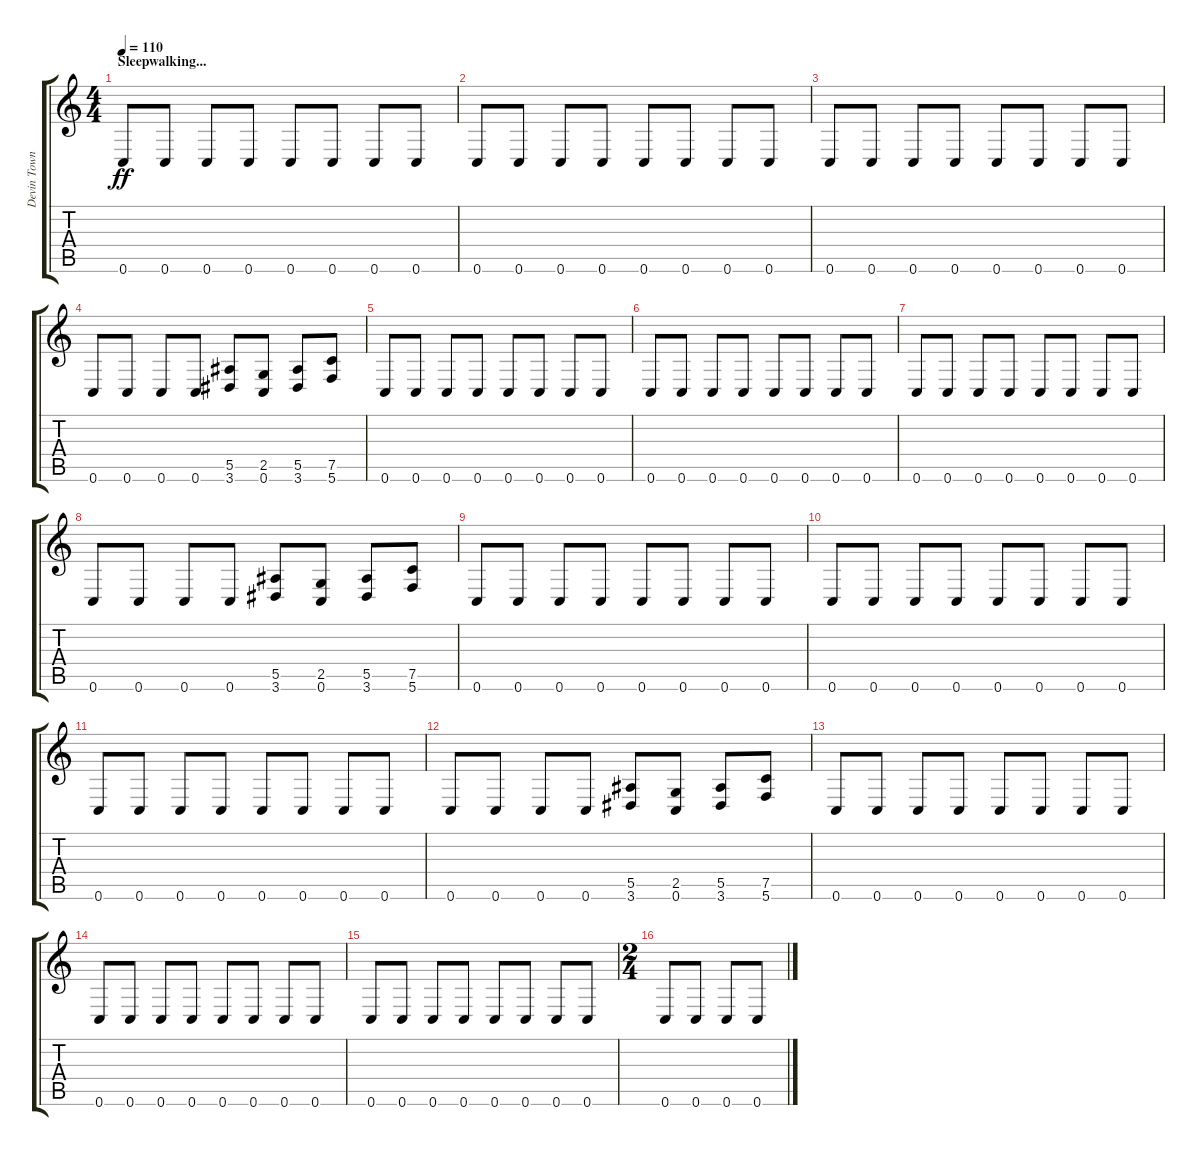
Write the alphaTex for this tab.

\track ("Devin Townsend" "Devin Town") {instrument distortionguitar}
\staff {score tabs}
\tuning (C4 G3 Eb3 Bb2 F2 C2) {hide}
\ts (4 4)
\section ("" "Sleepwalking...")
\tempo 110
\clef g2
\ks c
0.6.8{dy ff} 0.6.8 0.6.8 0.6.8 0.6.8 0.6.8 0.6.8 0.6.8 |
0.6.8 0.6.8 0.6.8 0.6.8 0.6.8 0.6.8 0.6.8 0.6.8 |
0.6.8 0.6.8 0.6.8 0.6.8 0.6.8 0.6.8 0.6.8 0.6.8 |
0.6.8 0.6.8 0.6.8 0.6.8 (5.5 3.6).8 (2.5 0.6).8 (5.5 3.6).8 (7.5 5.6).8 |
0.6.8 0.6.8 0.6.8 0.6.8 0.6.8 0.6.8 0.6.8 0.6.8 |
0.6.8 0.6.8 0.6.8 0.6.8 0.6.8 0.6.8 0.6.8 0.6.8 |
0.6.8 0.6.8 0.6.8 0.6.8 0.6.8 0.6.8 0.6.8 0.6.8 |
0.6.8 0.6.8 0.6.8 0.6.8 (5.5 3.6).8 (2.5 0.6).8 (5.5 3.6).8 (7.5 5.6).8 |
0.6.8 0.6.8 0.6.8 0.6.8 0.6.8 0.6.8 0.6.8 0.6.8 |
0.6.8 0.6.8 0.6.8 0.6.8 0.6.8 0.6.8 0.6.8 0.6.8 |
0.6.8 0.6.8 0.6.8 0.6.8 0.6.8 0.6.8 0.6.8 0.6.8 |
0.6.8 0.6.8 0.6.8 0.6.8 (5.5 3.6).8 (2.5 0.6).8 (5.5 3.6).8 (7.5 5.6).8 |
0.6.8 0.6.8 0.6.8 0.6.8 0.6.8 0.6.8 0.6.8 0.6.8 |
0.6.8 0.6.8 0.6.8 0.6.8 0.6.8 0.6.8 0.6.8 0.6.8 |
0.6.8 0.6.8 0.6.8 0.6.8 0.6.8 0.6.8 0.6.8 0.6.8 |
\ts (2 4)
0.6.8 0.6.8 0.6.8 0.6.8
